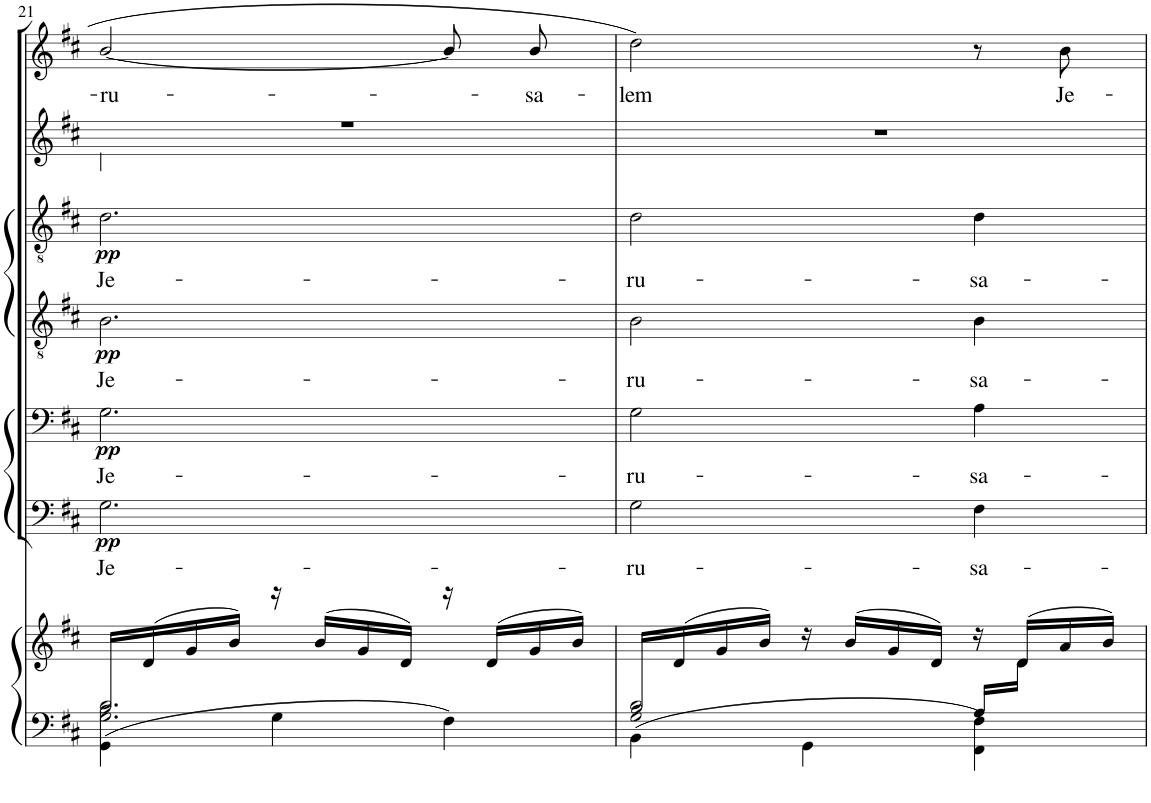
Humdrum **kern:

**kern	**kern	**kern	**text	**dynam	**kern	**text	**dynam	**kern	**text	**dynam	**kern	**text	**dynam	**kern	**kern	**text
*part7	*part7	*part6	*part6	*part6	*part5	*part5	*part5	*part4	*part4	*part4	*part3	*part3	*part3	*part2	*part1	*part1
*staff8	*staff7	*staff6	*staff6	*staff6	*staff5	*staff5	*staff5	*staff4	*staff4	*staff4	*staff3	*staff3	*staff3	*staff2	*staff1	*staff1
*I"PIANO	*	*I"BASSES II	*	*	*I"BASSES I	*	*	*I"TÉNORS II	*	*	*I"TÉNORS I	*	*	*I"ALTOS	*I"SOPRANOS	*
*I'Pno	*	*	*	*	*	*	*	*	*	*	*	*	*	*	*	*
!!LO:PB:g=z
*clefF4	*clefG2	*clefF4	*	*	*clefF4	*	*	*clefGv2	*	*	*clefGv2	*	*	*clefG2	*clefG2	*
*k[f#c#]	*k[f#c#]	*k[f#c#]	*	*	*k[f#c#]	*	*	*k[f#c#]	*	*	*k[f#c#]	*	*	*k[f#c#]	*k[f#c#]	*
*M3/4	*M3/4	*M3/4	*	*	*M3/4	*	*	*M3/4	*	*	*M3/4	*	*	*M3/4	*M3/4	*
=21	=21	=21	=21	=21	=21	=21	=21	=21	=21	=21	=21	=21	=21	=21	=21	=21
!LO:N:head=open	!	!	!LO:LY:b	!LO:DY:b	!	!LO:LY:b	!LO:DY:b	!	!LO:LY:b	!LO:DY:b	!	!LO:LY:b	!LO:DY:b	!	!	!LO:LY:b
*^	*	*	*	*	*	*	*	*	*	*	*	*	*	*^	*	*
*	*^	*	*	*	*	*	*	*	*	*	*	*	*	*	*	*	*	*
16B/LL	2.G\ 2.B\	4GG\	16ryy	2.G\	Je-	pp	2.G\	Je-	pp	2.B\	Je-	pp	2.d\	Je-	pp	2.r	4f#\	[2b/	-ru-
2ryy	.	.	(16d/	.	.	.	.	.	.	.	.	.	.	.	.	.	.	.	.
.	.	.	16g/	.	.	.	.	.	.	.	.	.	.	.	.	.	.	.	.
.	.	.	16b/JJ)	.	.	.	.	.	.	.	.	.	.	.	.	.	.	.	.
.	.	4G\	16r	.	.	.	.	.	.	.	.	.	.	.	.	.	2ryy	.	.
.	.	.	(16b/LL	.	.	.	.	.	.	.	.	.	.	.	.	.	.	.	.
.	.	.	16g/	.	.	.	.	.	.	.	.	.	.	.	.	.	.	.	.
.	.	.	16d/JJ)	.	.	.	.	.	.	.	.	.	.	.	.	.	.	.	.
.	.	4F#\	16r	.	.	.	.	.	.	.	.	.	.	.	.	.	.	8b/L]	.
8.ryy	.	.	(16d/LL	.	.	.	.	.	.	.	.	.	.	.	.	.	.	.	.
!	!	!	!	!	!	!	!	!	!	!	!	!	!	!	!	!	!	!	!LO:LY:b
.	.	.	16g/	.	.	.	.	.	.	.	.	.	.	.	.	.	.	8b/J	-sa-
.	.	.	16b/JJ)	.	.	.	.	.	.	.	.	.	.	.	.	.	.	.	.
*	*	*	*	*	*	*	*	*	*	*	*	*	*	*	*	*v	*v	*	*
=22	=22	=22	=22	=22	=22	=22	=22	=22	=22	=22	=22	=22	=22	=22	=22	=22	=22	=22
!LO:N:head=open	!	!	!	!	!LO:LY:b	!	!	!LO:LY:b	!	!	!LO:LY:b	!	!	!LO:LY:b	!	!	!	!LO:LY:b
*	*	*	*^	*	*	*	*	*	*	*	*	*	*	*	*	*	*	*
16B/LL	2G 2B	4BB\	16ryy	16ryy	2G\	-ru-	.	2G\	-ru-	.	2B\	-ru-	.	2d\	-ru-	.	2.r	2dd\	-lem
*	*	*	*v	*v	*	*	*	*	*	*	*	*	*	*	*	*	*	*	*
2ryy	.	.	(16d/	.	.	.	.	.	.	.	.	.	.	.	.	.	.	.
.	.	.	16g/	.	.	.	.	.	.	.	.	.	.	.	.	.	.	.
.	.	.	16b/JJ)	.	.	.	.	.	.	.	.	.	.	.	.	.	.	.
.	.	4GG\	16r	.	.	.	.	.	.	.	.	.	.	.	.	.	.	.
.	.	.	(16b/LL	.	.	.	.	.	.	.	.	.	.	.	.	.	.	.
.	.	.	16g/	.	.	.	.	.	.	.	.	.	.	.	.	.	.	.
.	.	.	16d/JJ)	.	.	.	.	.	.	.	.	.	.	.	.	.	.	.
!	!	!	!	!	!LO:LY:b	!	!	!LO:LY:b	!	!	!LO:LY:b	!	!	!LO:LY:b	!	!	!	!
.	16A/LL	4FF#\ 4F#\	16r	4F#\	-sa-	.	4A\	-sa-	.	4B\	-sa-	.	4d\	-sa-	.	.	8r	.
*	*	*	*^	*	*	*	*	*	*	*	*	*	*	*	*	*	*	*
8.ryy	8.ryy	.	(16d/LL	16d\JJ	.	.	.	.	.	.	.	.	.	.	.	.	.	.	.
!	!	!	!	!	!	!	!	!	!	!	!	!	!	!	!	!	!	!	!LO:LY:b
.	.	.	16a/	8ryy	.	.	.	.	.	.	.	.	.	.	.	.	.	8b\	Je-
.	.	.	16b/JJ)	.	.	.	.	.	.	.	.	.	.	.	.	.	.	.	.
*v	*v	*v	*	*	*	*	*	*	*	*	*	*	*	*	*	*	*	*	*
*	*v	*v	*	*	*	*	*	*	*	*	*	*	*	*	*	*	*
=	=	=	=	=	=	=	=	=	=	=	=	=	=	=	=	=
*-	*-	*-	*-	*-	*-	*-	*-	*-	*-	*-	*-	*-	*-	*-	*-	*-
